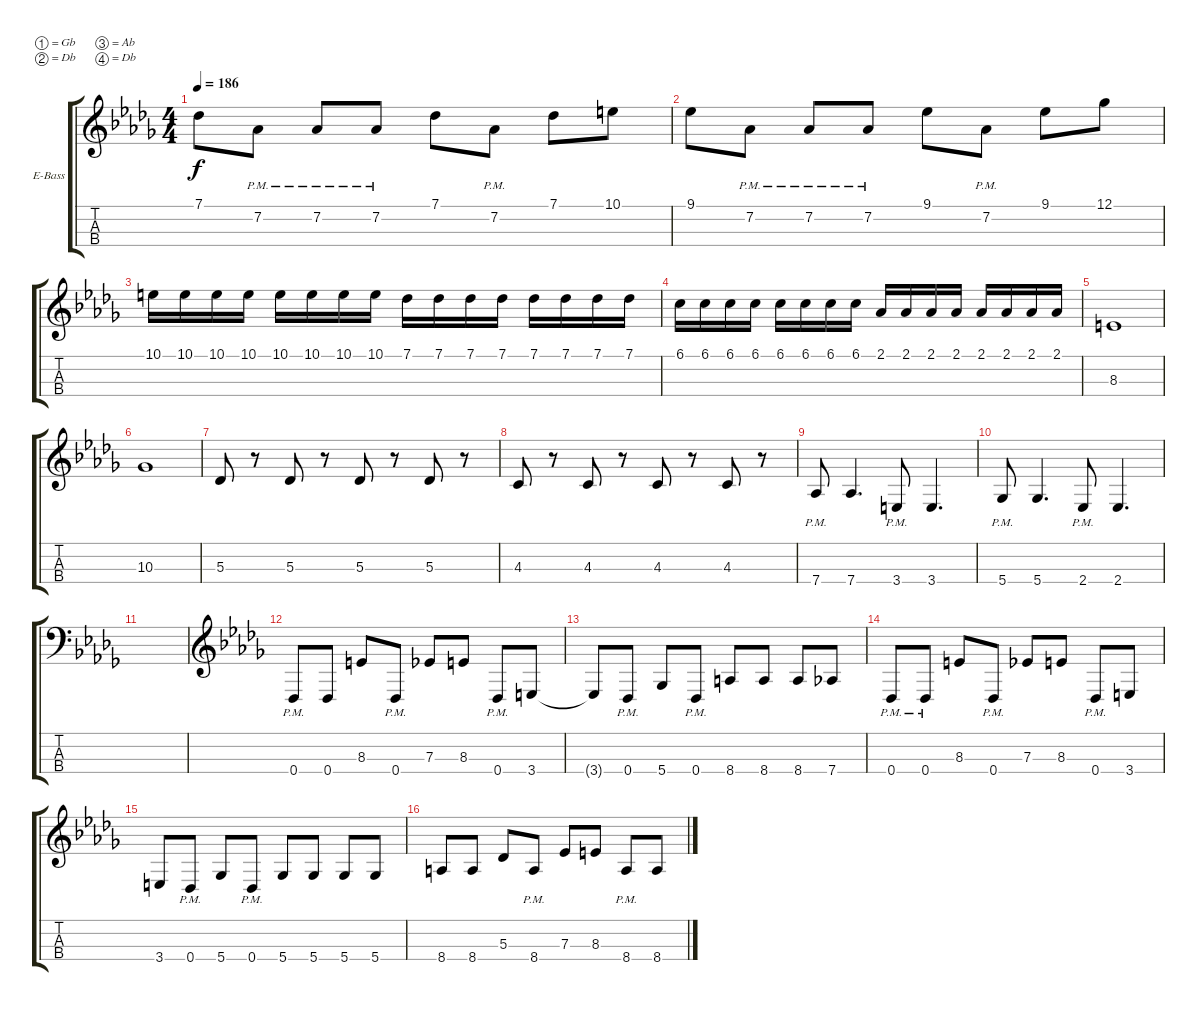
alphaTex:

\bracketExtendMode groupsimilarinstruments
\firstSystemTrackNameOrientation horizontal
\otherSystemsTrackNameOrientation horizontal
\track ("Electric Bass" "E-Bass") {instrument electricbassfinger}
\staff {score tabs}
\tuning (Gb3 Db3 Ab2 Db2)
\ts (4 4)
\tempo 186
\clef g2
\scale
0.333333
\ks db
7.1.8{dy f} 7.2{pm}.8 7.2{pm}.8 7.2{pm}.8 7.1.8 7.2{pm}.8 7.1.8 10.1.8 |
\scale
0.333333 9.1.8 7.2{pm}.8 7.2{pm}.8 7.2{pm}.8 9.1.8 7.2{pm}.8 9.1.8 12.1.8 |
\scale
0.333333 10.1.16 10.1.16 10.1.16 10.1.16 10.1.16 10.1.16 10.1.16 10.1.16 7.1.16 7.1.16 7.1.16 7.1.16 7.1.16 7.1.16 7.1.16 7.1.16 |
\scale
0.333333 6.1.16 6.1.16 6.1.16 6.1.16 6.1.16 6.1.16 6.1.16 6.1.16 2.1.16 2.1.16 2.1.16 2.1.16 2.1.16 2.1.16 2.1.16 2.1.16 |
\scale
0.333333 8.3.1 |
\scale
0.333333 10.3.1 |
\scale
0.333333 5.3.8 r.8 5.3.8 r.8 5.3.8 r.8 5.3.8 r.8 |
\scale
0.333333 4.3.8 r.8 4.3.8 r.8 4.3.8 r.8 4.3.8 r.8 |
\scale
0.333333 7.4{pm}.8 7.4.4{d} 3.4{pm}.8 3.4.4{d} |
\scale
0.333333 5.4{pm}.8 5.4.4{d} 2.4{pm}.8 2.4.4{d} |
\clef f4
\scale
0.333333 |
\clef g2
\scale
0.333333 0.4{pm}.8 0.4.8 8.3.8 0.4{pm}.8 7.3.8 8.3.8 0.4{pm}.8 3.4.8 |
\scale
0.333333 3.4{t}.8 0.4{pm}.8 5.4.8 0.4{pm}.8 8.4.8 8.4.8 8.4.8 7.4.8 |
\scale
0.333333 0.4{pm}.8 0.4{pm}.8 8.3.8 0.4{pm}.8 7.3.8 8.3.8 0.4{pm}.8 3.4.8 |
\scale
0.333333 3.4.8 0.4{pm}.8 5.4.8 0.4{pm}.8 5.4.8 5.4.8 5.4.8 5.4.8 |
\scale
0.333333 8.4.8 8.4.8 5.3.8 8.4{pm}.8 7.3.8 8.3.8 8.4{pm}.8 8.4.8
